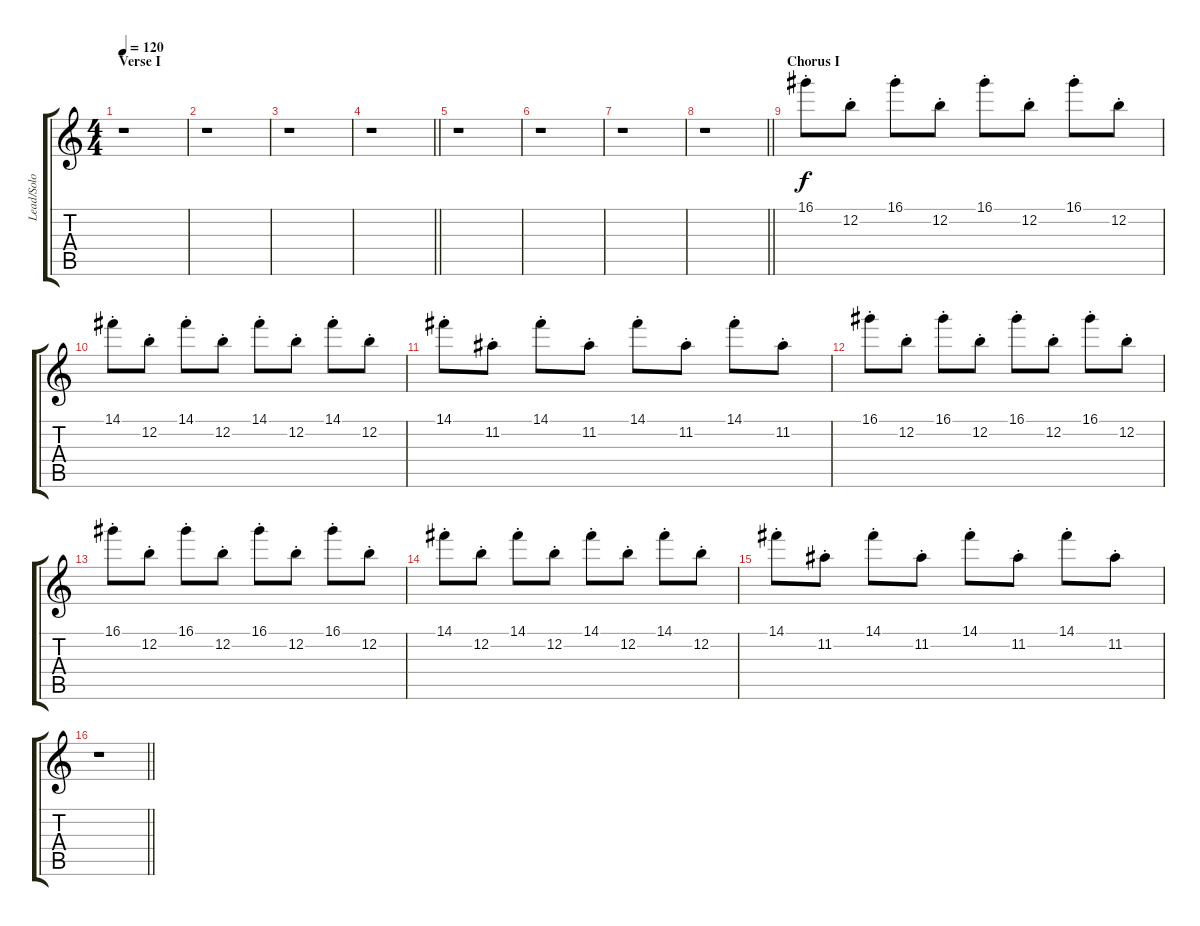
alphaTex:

\track ("Lead/Solo Guitar" "Lead/Solo ") {instrument electricguitarjazz}
\staff {score tabs}
\tuning (E4 B3 G3 D3 A2 E2) {hide}
\ts (4 4)
\section ("" "Verse I")
\tempo 120
\clef g2
\ks c
r.1{dy f} |
r.1 |
r.1 |
\barLineRight lightlight
r.1 |
r.1 |
r.1 |
r.1 |
\barLineRight lightlight
r.1 |
\section ("" "Chorus I")
16.1{st}.8 12.2{st}.8 16.1{st}.8 12.2{st}.8 16.1{st}.8 12.2{st}.8 16.1{st}.8 12.2{st}.8 |
14.1{st}.8 12.2{st}.8 14.1{st}.8 12.2{st}.8 14.1{st}.8 12.2{st}.8 14.1{st}.8 12.2{st}.8 |
14.1{st}.8 11.2{st}.8 14.1{st}.8 11.2{st}.8 14.1{st}.8 11.2{st}.8 14.1{st}.8 11.2{st}.8 |
16.1{st}.8 12.2{st}.8 16.1{st}.8 12.2{st}.8 16.1{st}.8 12.2{st}.8 16.1{st}.8 12.2{st}.8 |
16.1{st}.8 12.2{st}.8 16.1{st}.8 12.2{st}.8 16.1{st}.8 12.2{st}.8 16.1{st}.8 12.2{st}.8 |
14.1{st}.8 12.2{st}.8 14.1{st}.8 12.2{st}.8 14.1{st}.8 12.2{st}.8 14.1{st}.8 12.2{st}.8 |
14.1{st}.8 11.2{st}.8 14.1{st}.8 11.2{st}.8 14.1{st}.8 11.2{st}.8 14.1{st}.8 11.2{st}.8 |
\barLineRight lightlight
r.1
